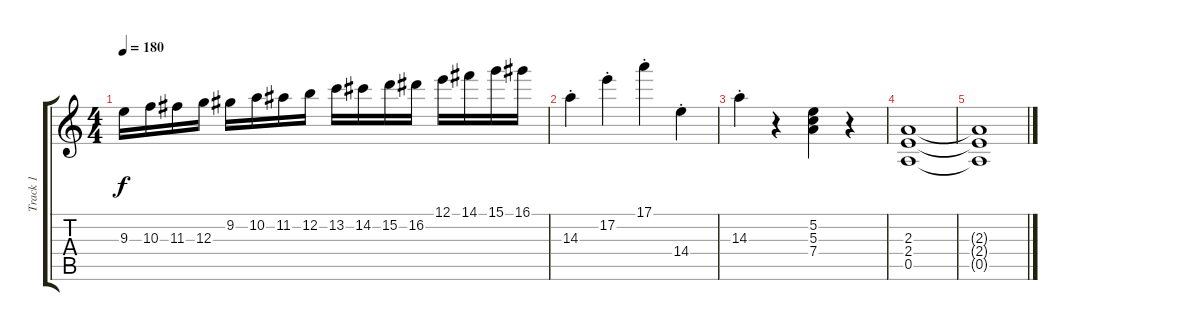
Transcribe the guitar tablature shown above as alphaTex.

\track ("Track 1" "Track 1") {instrument distortionguitar}
\staff {score tabs}
\tuning (E4 B3 G3 D3 A2 E2) {hide}
\ts (4 4)
\tempo 180
\clef g2
\ks c
9.3.16{dy f} 10.3.16 11.3.16 12.3.16 9.2.16 10.2.16 11.2.16 12.2.16 13.2.16 14.2.16 15.2.16 16.2.16 12.1.16 14.1.16 15.1.16 16.1.16 |
14.3{st}.4 17.2{st}.4 17.1{st}.4 14.4{st}.4 |
14.3{st}.4 r.4 (5.2 5.3 7.4).4 r.4 |
(2.3 2.4 0.5).1 |
(2.3{t} 2.4{t} 0.5{t}).1
